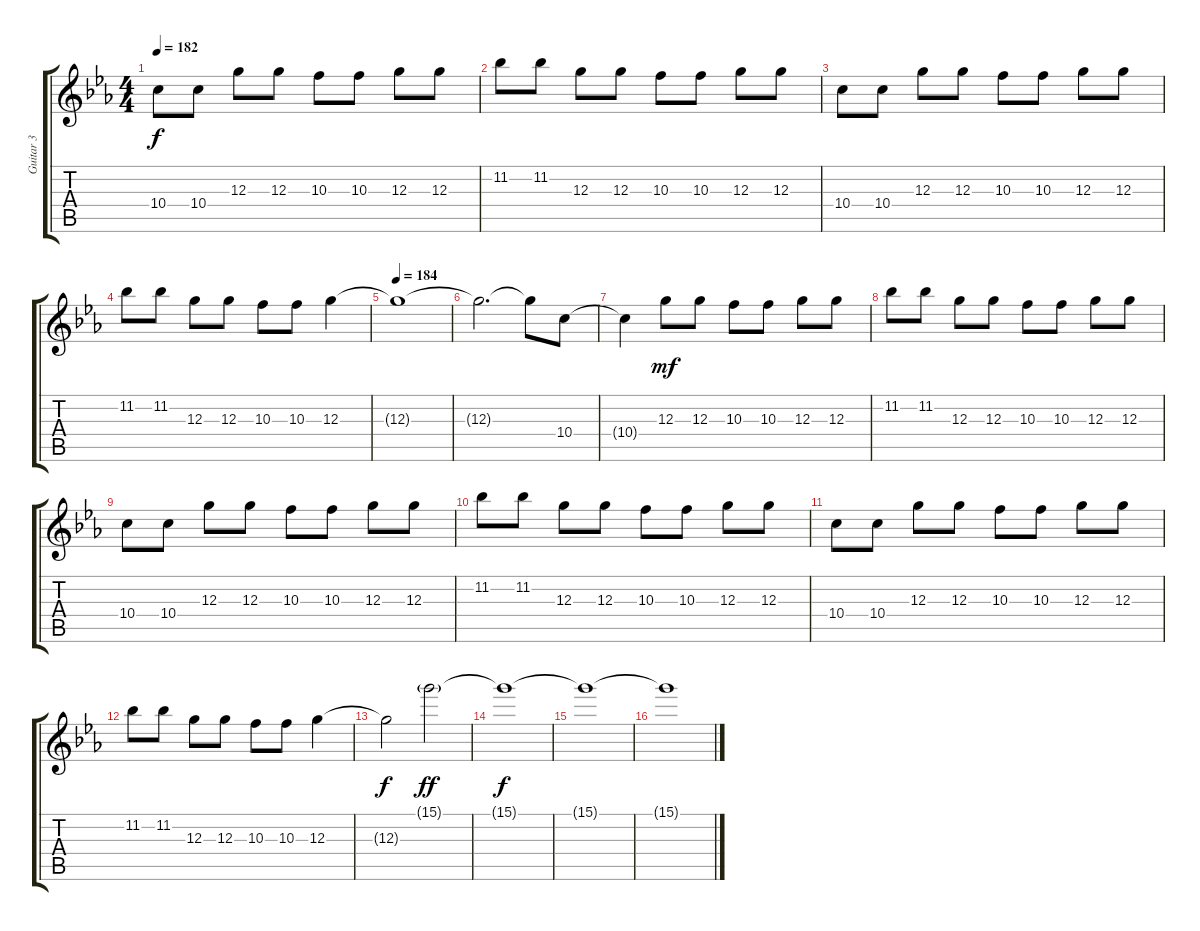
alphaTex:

\track ("Guitar 3" "Guitar 3") {instrument distortionguitar}
\staff {score tabs}
\tuning (E4 B3 G3 D3 A2 E2) {hide}
\ts (4 4)
\tempo 182
\clef g2
\ks eb
10.4.8{dy f} 10.4.8 12.3.8 12.3.8 10.3.8 10.3.8 12.3.8 12.3.8 |
11.2.8 11.2.8 12.3.8 12.3.8 10.3.8 10.3.8 12.3.8 12.3.8 |
10.4.8 10.4.8 12.3.8 12.3.8 10.3.8 10.3.8 12.3.8 12.3.8 |
11.2.8 11.2.8 12.3.8 12.3.8 10.3.8 10.3.8 12.3.4 |
\tempo 184
12.3{t}.1{volume 7} |
12.3{t}.2{d} 12.3{t}.8 10.4.8 |
10.4{t}.4{volume 11} 12.3.8{dy mf} 12.3.8 10.3.8 10.3.8 12.3.8 12.3.8 |
11.2.8 11.2.8 12.3.8 12.3.8 10.3.8 10.3.8 12.3.8 12.3.8 |
10.4.8 10.4.8 12.3.8 12.3.8 10.3.8 10.3.8 12.3.8 12.3.8 |
11.2.8 11.2.8 12.3.8 12.3.8 10.3.8 10.3.8 12.3.8 12.3.8 |
10.4.8 10.4.8 12.3.8 12.3.8 10.3.8 10.3.8 12.3.8 12.3.8 |
11.2.8 11.2.8 12.3.8 12.3.8 10.3.8 10.3.8 12.3.4{volume 4} |
12.3{t}.2{dy f} 15.1{g}.2{dy ff volume 11} |
15.1{t}.1{dy f} |
15.1{t}.1 |
15.1{t}.1
